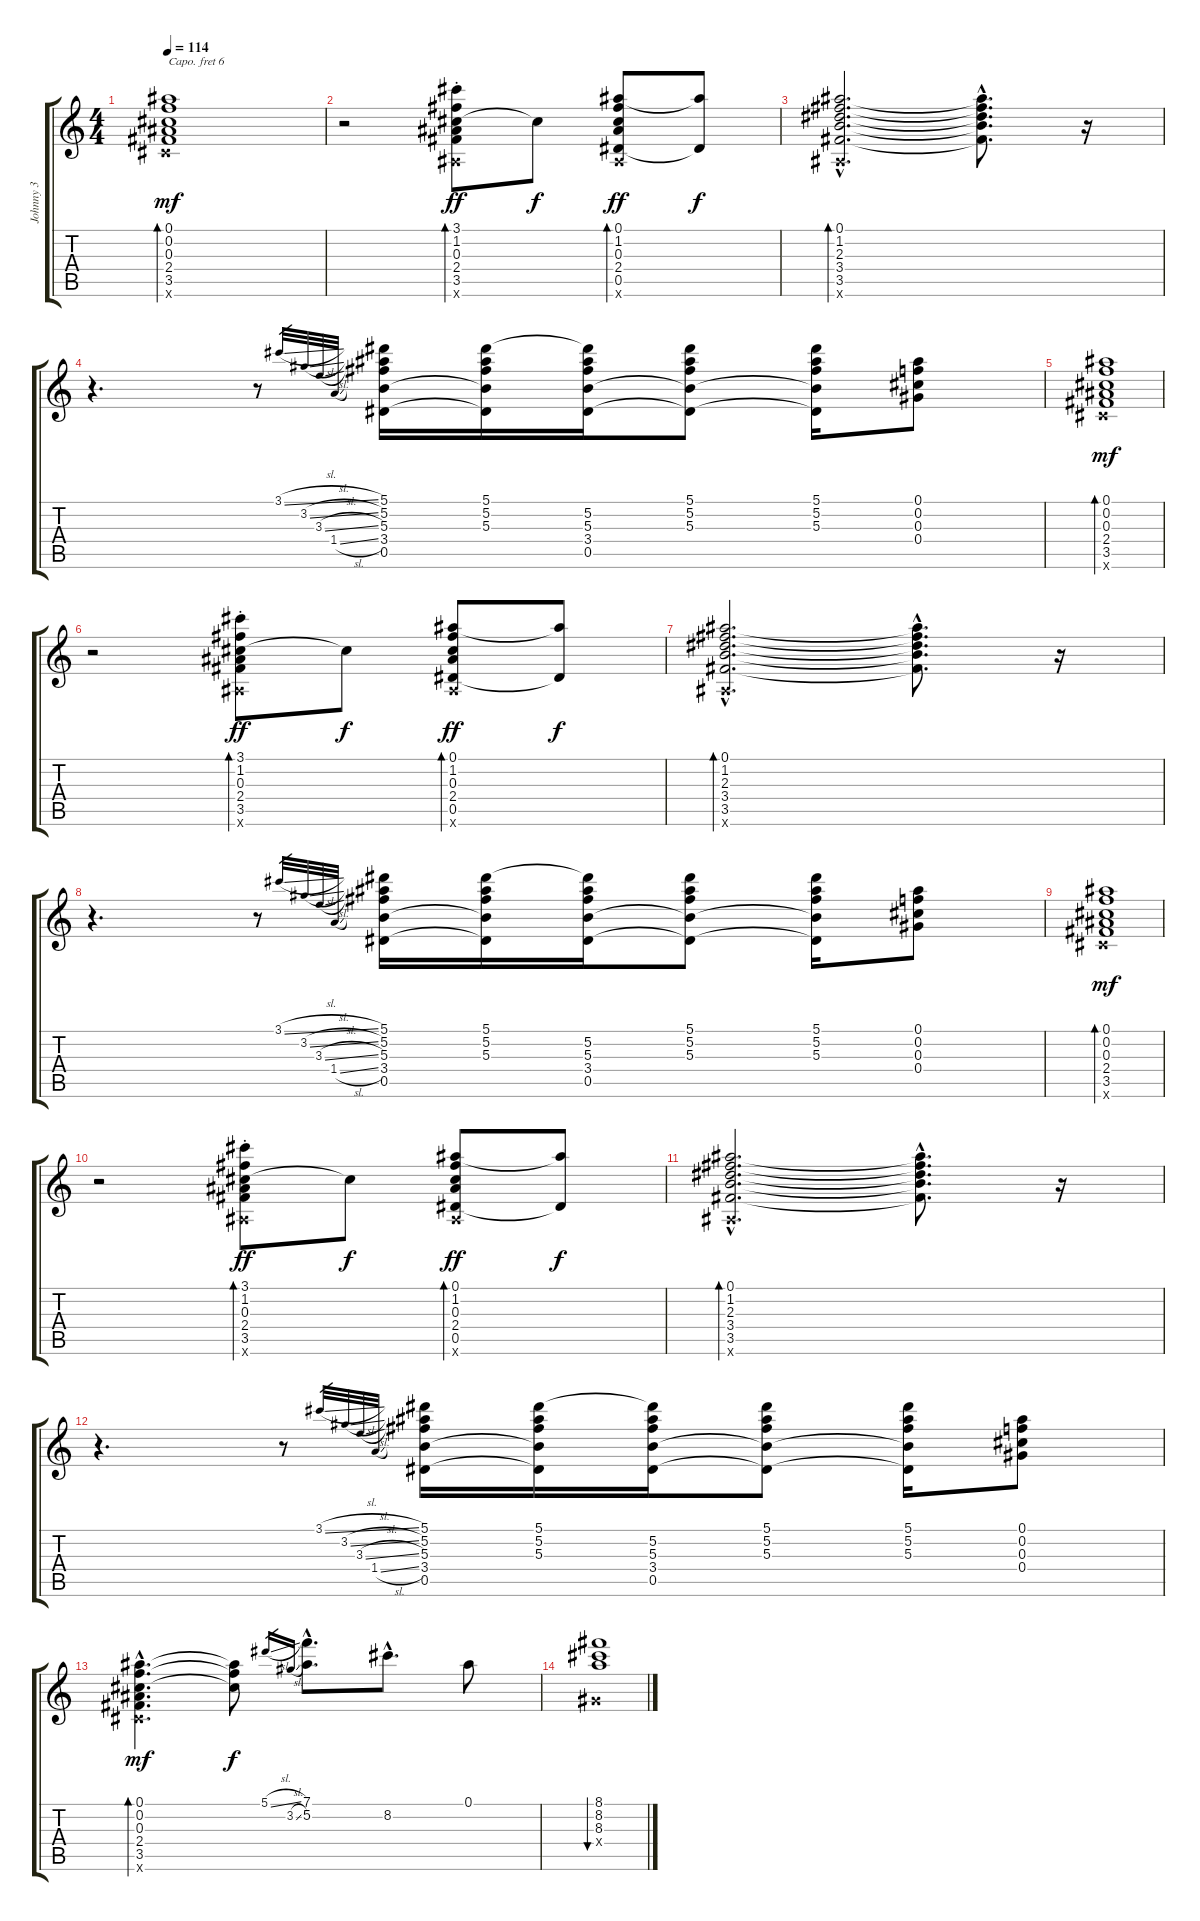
\track ("Johnny 3" "Johnny 3") {instrument electricguitarclean}
\staff {score tabs}
\capo 6
\tuning (E4 B3 G3 D3 A2 E2) {hide}
\ts (4 4)
\tempo 114
\clef g2
\ks c
(0.1 0.2 0.3 2.4 3.5 3.6{x}).1{bd 120 dy mf volume 13} |
r.2 (3.1{st} 1.2 0.3 2.4 3.5 0.6{x}).8{bd 60 dy ff volume 13} 0.3{t}.8{dy f} (0.1 1.2 0.3 2.4 0.5 0.6{x}).8{bd 60 dy ff volume 13} (0.1{t} 0.5{t}).8{dy f} |
(0.1{hac} 1.2{hac} 2.3{hac} 3.4{hac} 3.5{hac} 0.6{hac x}).2{d bd 120 volume 13} (0.1{hac t} 1.2{hac t} 2.3{hac t} 3.4{hac t} 3.5{hac t}).8{d} r.16{volume 11} |
r.4{d} r.8 3.1{sl}.32{gr} 3.2{sl}.32{gr} 3.3{sl}.32{gr} 1.4{sl}.32{gr} (5.1 5.2 5.3 3.4 0.5).16{volume 13} (5.1 5.2 5.3 3.4{t} 0.5{t}).16{volume 13} (5.1{t} 5.2 5.3 3.4 0.5).16{volume 13} (5.1 5.2 5.3 3.4{t} 0.5{t}).8{volume 13} (5.1 5.2 5.3 3.4{t} 0.5{t}).16{volume 12} (0.1 0.2 0.3 0.4).8{volume 11} |
(0.1 0.2 0.3 2.4 3.5 3.6{x}).1{bd 120 dy mf volume 13} |
r.2 (3.1{st} 1.2 0.3 2.4 3.5 0.6{x}).8{bd 60 dy ff volume 14} 0.3{t}.8{dy f} (0.1 1.2 0.3 2.4 0.5 0.6{x}).8{bd 60 dy ff volume 14} (0.1{t} 0.5{t}).8{dy f} |
(0.1{hac} 1.2{hac} 2.3{hac} 3.4{hac} 3.5{hac} 0.6{hac x}).2{d bd 120 volume 14} (0.1{hac t} 1.2{hac t} 2.3{hac t} 3.4{hac t} 3.5{hac t}).8{d} r.16{volume 11} |
r.4{d} r.8 3.1{sl}.32{gr} 3.2{sl}.32{gr} 3.3{sl}.32{gr} 1.4{sl}.32{gr} (5.1 5.2 5.3 3.4 0.5).16{volume 14} (5.1 5.2 5.3 3.4{t} 0.5{t}).16{volume 14} (5.1{t} 5.2 5.3 3.4 0.5).16{volume 14} (5.1 5.2 5.3 3.4{t} 0.5{t}).8{volume 14} (5.1 5.2 5.3 3.4{t} 0.5{t}).16{volume 13} (0.1 0.2 0.3 0.4).8{volume 12} |
(0.1 0.2 0.3 2.4 3.5 3.6{x}).1{bd 120 dy mf volume 14} |
r.2 (3.1{st} 1.2 0.3 2.4 3.5 0.6{x}).8{bd 60 dy ff volume 14} 0.3{t}.8{dy f} (0.1 1.2 0.3 2.4 0.5 0.6{x}).8{bd 60 dy ff volume 14} (0.1{t} 0.5{t}).8{dy f} |
(0.1{hac} 1.2{hac} 2.3{hac} 3.4{hac} 3.5{hac} 0.6{hac x}).2{d bd 120 volume 14} (0.1{hac t} 1.2{hac t} 2.3{hac t} 3.4{hac t} 3.5{hac t}).8{d} r.16{volume 11} |
r.4{d} r.8 3.1{sl}.32{gr} 3.2{sl}.32{gr} 3.3{sl}.32{gr} 1.4{sl}.32{gr} (5.1 5.2 5.3 3.4 0.5).16{volume 14} (5.1 5.2 5.3 3.4{t} 0.5{t}).16{volume 14} (5.1{t} 5.2 5.3 3.4 0.5).16{volume 14} (5.1 5.2 5.3 3.4{t} 0.5{t}).8{volume 14} (5.1 5.2 5.3 3.4{t} 0.5{t}).16{volume 13} (0.1 0.2 0.3 0.4).8{volume 12} |
(0.1{hac} 0.2{hac} 0.3{hac} 2.4{hac} 3.5{hac} 3.6{hac x}).4{d bd 240 dy mf} (0.1{t} 0.2{t} 0.3{t}).8{dy f} 5.1{sl}.16{gr} 3.2{sl}.16{gr} (7.1{hac} 5.2{hac}).8{d volume 13} 8.2{hac}.8{d volume 13} 0.1.8{volume 13} |
(8.1 8.2 8.3 0.4{x}).1{bu 120 volume 14}
